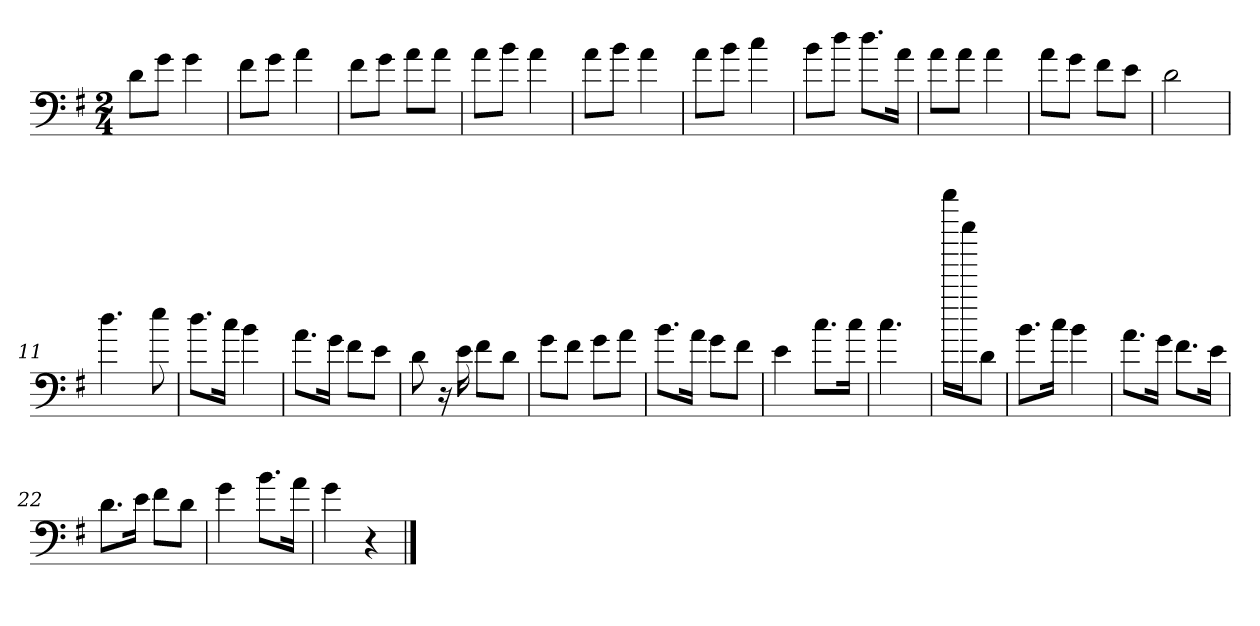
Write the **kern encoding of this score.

**kern
*part1
*staff1
*clefF4
*k[f#]
*G:
*M2/4
=
8d\L
8g\J
4g
=2
8f#\L
8g\J
4a
=3
8f#\L
8g\J
8a\L
8a\J
=4
8a\L
8b\J
4a
=5
8a\L
8b\J
4a
=6
8a\L
8b\J
4cc
=7
8b\L
8dd\J
8.dd\L
16a\Jk
=8
8a\L
8a\J
4a
=9
8a\L
8g\J
8f#\L
8e\J
=10
2d
=11
4.dd
8ee
=12
8.dd\L
16cc\Jk
4b
=13
8.a\L
16g\Jk
8f#\L
8e\J
=14
8d
16r
16e
8f#\L
8d\J
=15
8g\L
8f#\J
8g\L
8a\J
=16
8.b\L
16a\Jk
8g\L
8f#\J
=17
4e
8.cc\L
16cc\Jk
=18
4.cc
=19
16fffff#\LL
16gggg\J
8d\J
=20
8.b\L
16cc\Jk
4b
=21
8.a\L
16g\Jk
8.f#\L
16e\Jk
=22
8.d\L
16e\Jk
8f#\L
8d\J
=23
4g
8.b\L
16a\Jk
=24
4g
4r
==
*-
